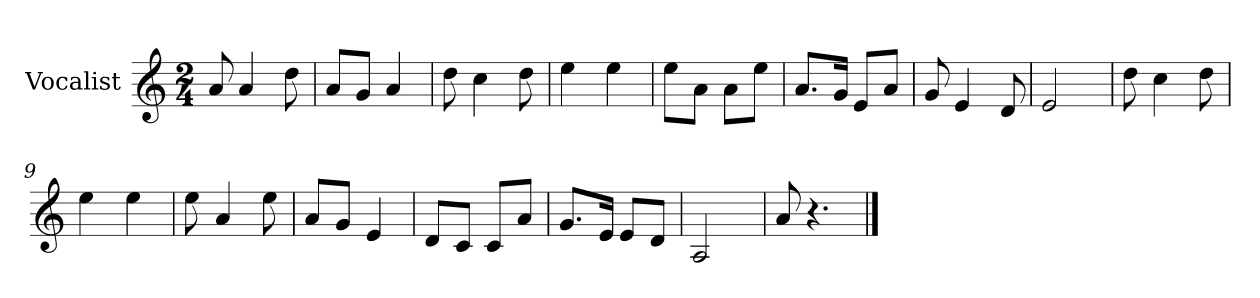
**kern
*part1
*staff1
*I"Vocalist
*k[]
*C:
*M2/4
=
8a
4a
8dd
=1
8aL
8gJ
4a
=2
8dd
4cc
8dd
=3
4ee
4ee
=4
8eeL
8aJ
8aL
8eeJ
=5
8.aL
16gJk
8eL
8aJ
=6
8g
4e
8d
=7
2e
=8
8dd
4cc
8dd
=9
4ee
4ee
=10
8ee
4a
8ee
=11
8aL
8gJ
4e
=12
8dL
8cJ
8cL
8aJ
=13
8.gL
16eJk
8eL
8dJ
=14
2A
=15
8a
4.r
==
*-
